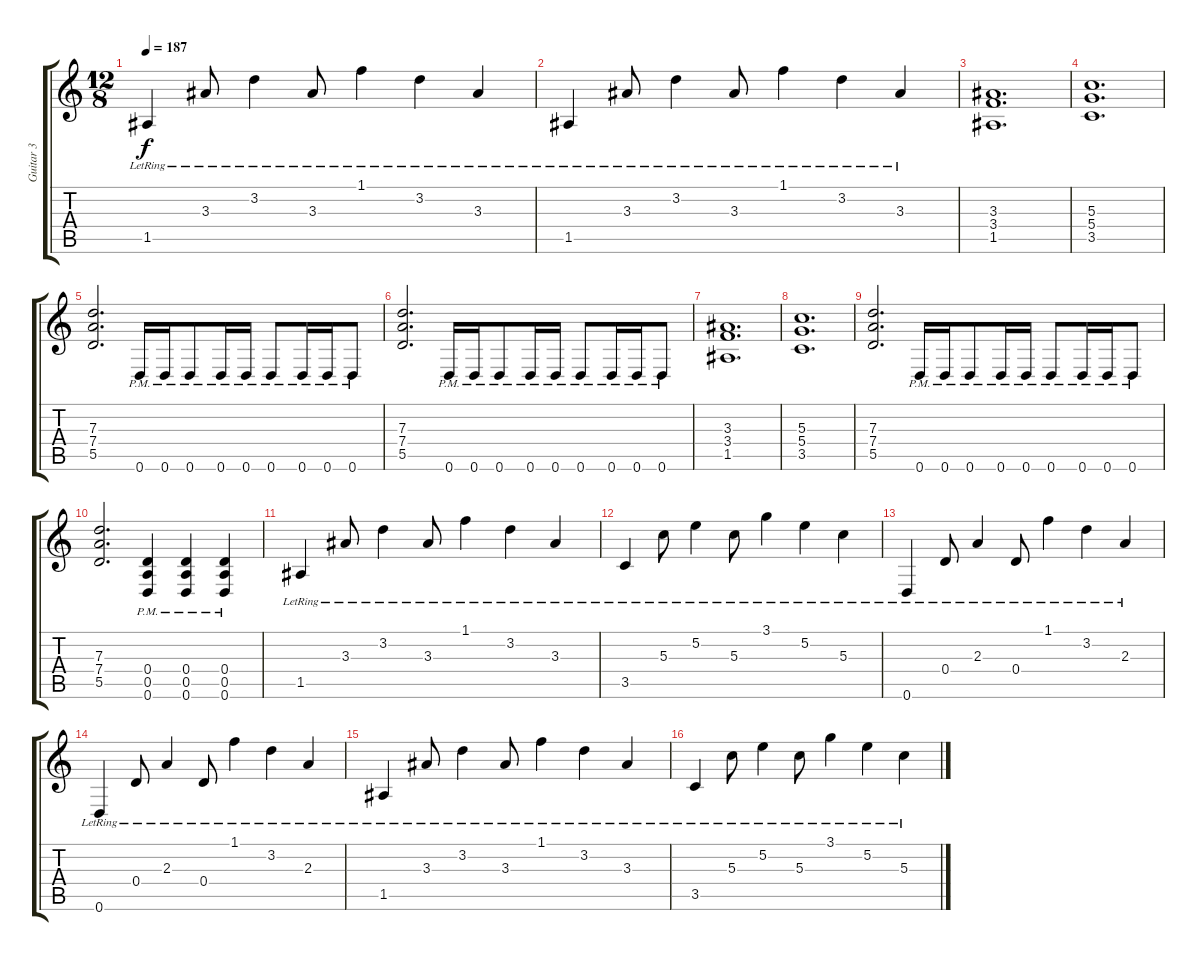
\track ("Guitar 3" "Guitar 3") {instrument electricguitarclean}
\staff {score tabs}
\tuning (E4 B3 G3 D3 A2 D2) {hide}
\ts (12 8)
\tempo 187
\clef g2
\ks c
1.5{lr}.4{dy f} 3.3{lr}.8 3.2{lr}.4 3.3{lr}.8 1.1{lr}.4 3.2{lr}.4 3.3{lr}.4 |
1.5{lr}.4 3.3{lr}.8 3.2{lr}.4 3.3{lr}.8 1.1{lr}.4 3.2{lr}.4 3.3{lr}.4 |
(3.3 3.4 1.5).1{d instrument distortionguitar} |
(5.3 5.4 3.5).1{d} |
(7.3 7.4 5.5).2{d} 0.6{pm}.16 0.6{pm}.16 0.6{pm}.8 0.6{pm}.16 0.6{pm}.16 0.6{pm}.8 0.6{pm}.16 0.6{pm}.16 0.6{pm}.8 |
(7.3 7.4 5.5).2{d} 0.6{pm}.16 0.6{pm}.16 0.6{pm}.8 0.6{pm}.16 0.6{pm}.16 0.6{pm}.8 0.6{pm}.16 0.6{pm}.16 0.6{pm}.8 |
(3.3 3.4 1.5).1{d} |
(5.3 5.4 3.5).1{d} |
(7.3 7.4 5.5).2{d} 0.6{pm}.16 0.6{pm}.16 0.6{pm}.8 0.6{pm}.16 0.6{pm}.16 0.6{pm}.8 0.6{pm}.16 0.6{pm}.16 0.6{pm}.8 |
(7.3 7.4 5.5).2{d} (0.4{pm} 0.5{pm} 0.6{pm}).4 (0.4{pm} 0.5{pm} 0.6{pm}).4 (0.4{pm} 0.5{pm} 0.6{pm}).4 |
1.5{lr}.4{instrument electricguitarclean} 3.3{lr}.8 3.2{lr}.4 3.3{lr}.8 1.1{lr}.4 3.2{lr}.4 3.3{lr}.4 |
3.5{lr}.4 5.3{lr}.8 5.2{lr}.4 5.3{lr}.8 3.1{lr}.4 5.2{lr}.4 5.3{lr}.4 |
0.6{lr}.4 0.4{lr}.8 2.3{lr}.4 0.4{lr}.8 1.1{lr}.4 3.2{lr}.4 2.3{lr}.4 |
0.6{lr}.4 0.4{lr}.8 2.3{lr}.4 0.4{lr}.8 1.1{lr}.4 3.2{lr}.4 2.3{lr}.4 |
1.5{lr}.4 3.3{lr}.8 3.2{lr}.4 3.3{lr}.8 1.1{lr}.4 3.2{lr}.4 3.3{lr}.4 |
3.5{lr}.4 5.3{lr}.8 5.2{lr}.4 5.3{lr}.8 3.1{lr}.4 5.2{lr}.4 5.3{lr}.4
